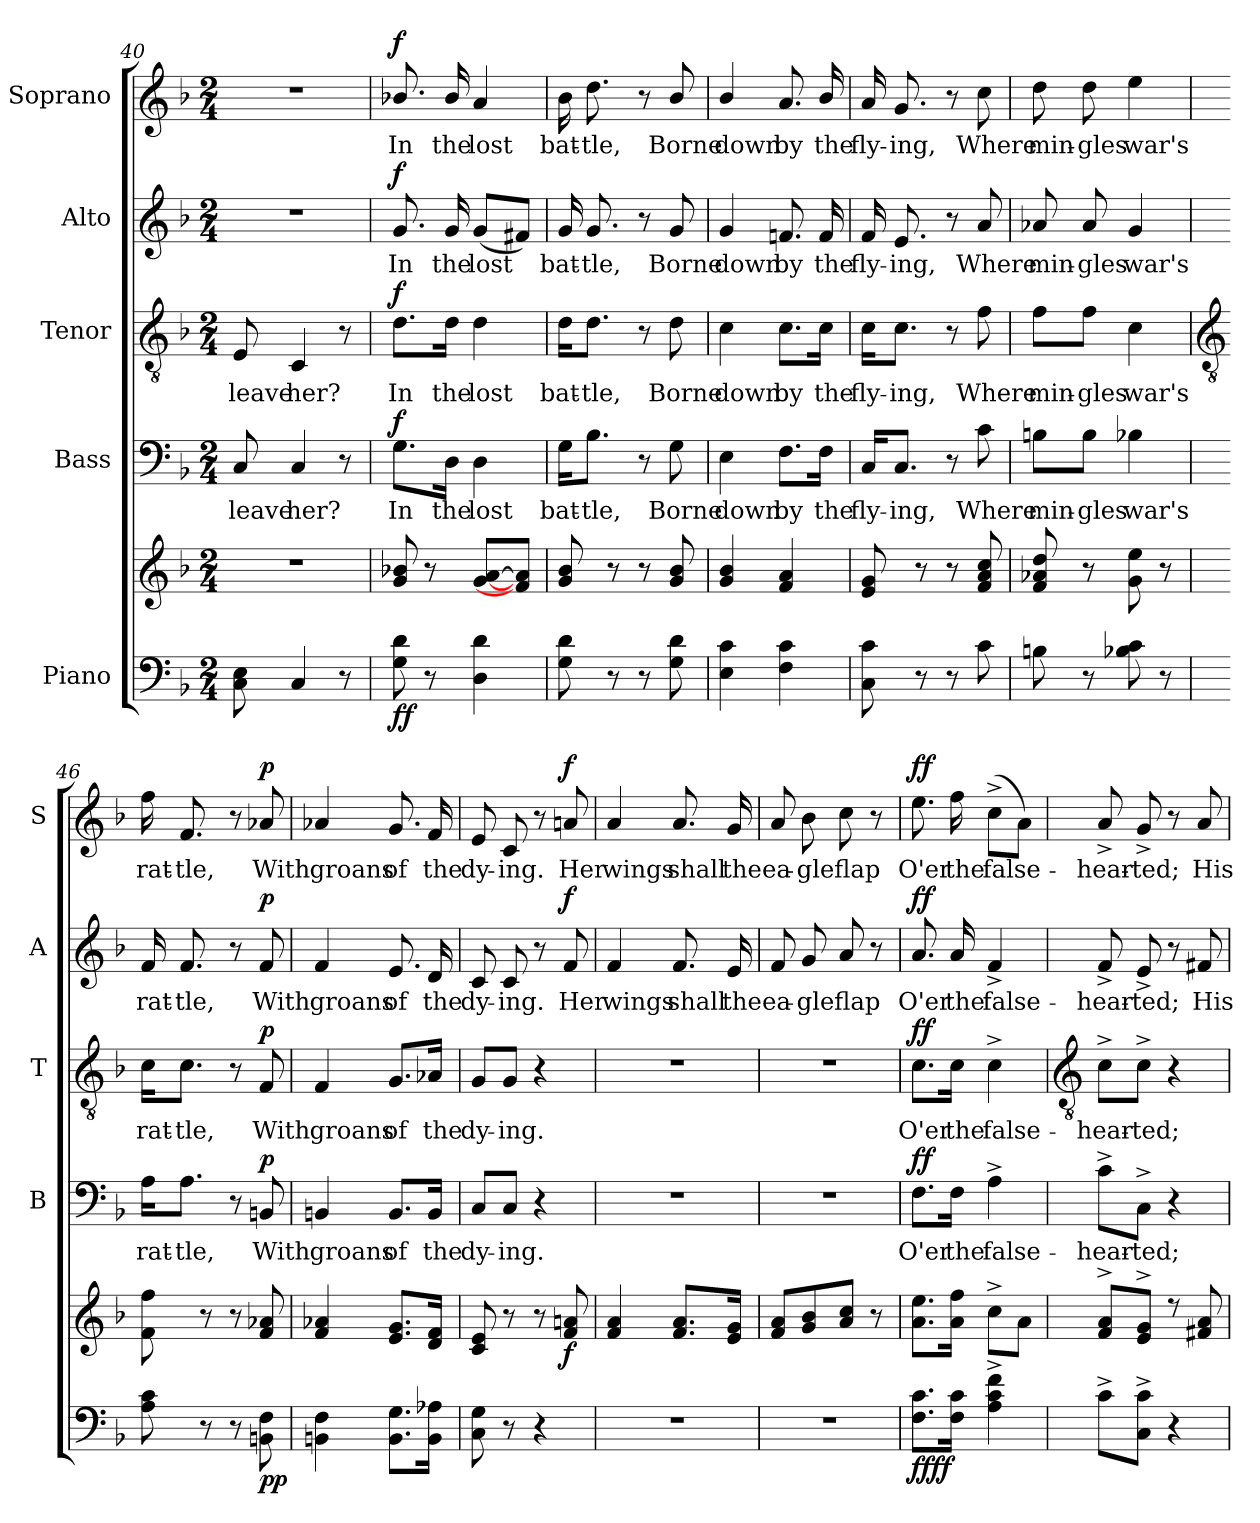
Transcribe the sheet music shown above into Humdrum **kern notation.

**kern	**kern	**dynam	**kern	**text	**dynam	**kern	**text	**dynam	**kern	**text	**dynam	**kern	**text	**dynam
*part5	*part5	*part5	*part4	*part4	*part4	*part3	*part3	*part3	*part2	*part2	*part2	*part1	*part1	*part1
*staff6	*staff5	*staff5/6	*staff4	*staff4	*staff4	*staff3	*staff3	*staff3	*staff2	*staff2	*staff2	*staff1	*staff1	*staff1
*I"Piano	*	*	*I"Bass	*	*	*I"Tenor	*	*	*I"Alto	*	*	*I"Soprano	*	*
*	*	*	*I'B	*	*	*I'T	*	*	*I'A	*	*	*I'S	*	*
*clefF4	*clefG2	*	*clefF4	*	*	*clefGv2	*	*	*clefG2	*	*	*clefG2	*	*
*k[b-]	*k[b-]	*	*k[b-]	*	*	*k[b-]	*	*	*k[b-]	*	*	*k[b-]	*	*
*F:	*F:	*	*F:	*	*	*F:	*	*	*F:	*	*	*F:	*	*
*M2/4	*M2/4	*	*M2/4	*	*	*M2/4	*	*	*M2/4	*	*	*M2/4	*	*
=40	=40	=40	=40	=40	=40	=40	=40	=40	=40	=40	=40	=40	=40	=40
!	!LO:N:vis=1	!	!	!LO:LY:b	!	!	!LO:LY:b	!	!LO:N:vis=1	!	!	!LO:N:vis=1	!	!
8C 8E	2r	.	8C	leave	.	8E	leave	.	2r	.	.	2r	.	.
!	!	!	!	!LO:LY:b	!	!	!LO:LY:b	!	!	!	!	!	!	!
4C	.	.	4C	her?	.	4C	her?	.	.	.	.	.	.	.
8r	.	.	8r	.	.	8r	.	.	.	.	.	.	.	.
=41	=41	=41	=41	=41	=41	=41	=41	=41	=41	=41	=41	=41	=41	=41
!	!	!LO:DY:b=2	!	!LO:LY:b	!	!	!LO:LY:b	!	!	!LO:LY:b	!	!	!LO:LY:b	!
!	!	!LO:DY:n=1:b	!	!	!LO:DY:b	!	!	!LO:DY:b	!	!	!LO:DY:b	!	!	!LO:DY:b
8G 8d	8g/ 8b-X/	f f	8.G\L	In	f	8.d\L	In	f	8.g/	In	f	8.b-X/	In	f
8r	8r	.	.	.	.	.	.	.	.	.	.	.	.	.
!	!	!	!	!LO:LY:b	!	!	!LO:LY:b	!	!	!LO:LY:b	!	!	!LO:LY:b	!
.	.	.	16D\Jk	the	.	16d\Jk	the	.	16g/	the	.	16b-/	the	.
!	!	!	!	!LO:LY:b	!	!	!LO:LY:b	!	!	!LO:LY:b	!	!	!LO:LY:b	!
4D 4d	[8g [8aL	.	4D	lost	.	4d	lost	.	(<8gL	lost	.	4a	lost	.
.	8f#] 8a]J	.	.	.	.	.	.	.	8f#XJ)	.	.	.	.	.
=42	=42	=42	=42	=42	=42	=42	=42	=42	=42	=42	=42	=42	=42	=42
!	!	!	!	!LO:LY:b	!	!	!LO:LY:b	!	!	!LO:LY:b	!	!	!LO:LY:b	!
8G 8d	8g 8b-	.	16G\KL	bat-	.	16d\KL	bat-	.	16g	bat-	.	16b-	bat-	.
!	!	!	!	!LO:LY:b	!	!	!LO:LY:b	!	!	!LO:LY:b	!	!	!LO:LY:b	!
.	.	.	8.B-\J	-tle,	.	8.d\J	-tle,	.	8.g	-tle,	.	8.dd	-tle,	.
8r	8r	.	.	.	.	.	.	.	.	.	.	.	.	.
8r	8r	.	8r	.	.	8r	.	.	8r	.	.	8r	.	.
!	!	!	!	!LO:LY:b	!	!	!LO:LY:b	!	!	!LO:LY:b	!	!	!LO:LY:b	!
8G 8d	8g/ 8b-/	.	8G	Borne	.	8d	Borne	.	8g/	Borne	.	8b-/	Borne	.
=43	=43	=43	=43	=43	=43	=43	=43	=43	=43	=43	=43	=43	=43	=43
!	!	!	!	!LO:LY:b	!	!	!LO:LY:b	!	!	!LO:LY:b	!	!	!LO:LY:b	!
4E 4c	4g/ 4b-/	.	4E	down	.	4c	down	.	4g/	down	.	4b-/	down	.
!	!	!	!	!LO:LY:b	!	!	!LO:LY:b	!	!	!LO:LY:b	!	!	!LO:LY:b	!
4F 4c	4f 4a	.	8.F\L	by	.	8.c\L	by	.	8.fn	by	.	8.a	by	.
!	!	!	!	!LO:LY:b	!	!	!LO:LY:b	!	!	!LO:LY:b	!	!	!LO:LY:b	!
.	.	.	16F\Jk	the	.	16c\Jk	the	.	16f/	the	.	16b-/	the	.
=44	=44	=44	=44	=44	=44	=44	=44	=44	=44	=44	=44	=44	=44	=44
!	!	!	!	!LO:LY:b	!	!	!LO:LY:b	!	!	!LO:LY:b	!	!	!LO:LY:b	!
8C 8c	8e 8g	.	16C/KL	fly-	.	16c\KL	fly-	.	16f	fly-	.	16a	fly-	.
!	!	!	!	!LO:LY:b	!	!	!LO:LY:b	!	!	!LO:LY:b	!	!	!LO:LY:b	!
.	.	.	8.C/J	-ing,	.	8.c\J	-ing,	.	8.e	-ing,	.	8.g	-ing,	.
8r	8r	.	.	.	.	.	.	.	.	.	.	.	.	.
8r	8r	.	8r	.	.	8r	.	.	8r	.	.	8r	.	.
!	!	!	!	!LO:LY:b	!	!	!LO:LY:b	!	!	!LO:LY:b	!	!	!LO:LY:b	!
8c	8f 8a 8cc	.	8c	Where	.	8f	Where	.	8a	Where	.	8cc	Where	.
=45	=45	=45	=45	=45	=45	=45	=45	=45	=45	=45	=45	=45	=45	=45
!	!	!	!	!LO:LY:b	!	!	!LO:LY:b	!	!	!LO:LY:b	!	!	!LO:LY:b	!
8Bn	8f 8a-X 8dd	.	8Bn\L	min-	.	8f\L	min-	.	8a-X	min-	.	8dd	min-	.
!	!	!	!	!LO:LY:b	!	!	!LO:LY:b	!	!	!LO:LY:b	!	!	!LO:LY:b	!
8r	8r	.	8B\J	-gles	.	8f\J	-gles	.	8a-	-gles	.	8dd	-gles	.
!	!	!	!	!LO:LY:b	!	!	!LO:LY:b	!	!	!LO:LY:b	!	!	!LO:LY:b	!
8B-X 8c	8g 8ee	.	4B-X	war's	.	4c	war's	.	4g	war's	.	4ee	war's	.
8r	8r	.	.	.	.	.	.	.	.	.	.	.	.	.
!!LO:LB:g=z
=46	=46	=46	=46	=46	=46	=46	=46	=46	=46	=46	=46	=46	=46	=46
*	*	*	*	*	*	*clefGv2	*	*	*	*	*	*	*	*
!	!	!	!	!LO:LY:b	!	!	!LO:LY:b	!	!	!LO:LY:b	!	!	!LO:LY:b	!
8A 8c	8f 8ff	.	16A\KL	rat-	.	16c\KL	rat-	.	16f	rat-	.	16ff	rat-	.
!	!	!	!	!LO:LY:b	!	!	!LO:LY:b	!	!	!LO:LY:b	!	!	!LO:LY:b	!
.	.	.	8.A\J	-tle,	.	8.c\J	-tle,	.	8.f	-tle,	.	8.f	-tle,	.
8r	8r	.	.	.	.	.	.	.	.	.	.	.	.	.
8r	8r	.	8r	.	.	8r	.	.	8r	.	.	8r	.	.
!	!	!LO:DY:b=2	!	!LO:LY:b	!	!	!LO:LY:b	!	!	!LO:LY:b	!	!	!LO:LY:b	!
!	!	!LO:DY:n=1:b	!	!	!LO:DY:b	!	!	!LO:DY:b	!	!	!LO:DY:b	!	!	!LO:DY:b
8BBn 8F	8f 8a-X	p p	8BBn	With	p	8F	With	p	8f	With	p	8a-X	With	p
=47	=47	=47	=47	=47	=47	=47	=47	=47	=47	=47	=47	=47	=47	=47
!	!	!	!	!LO:LY:b	!	!	!LO:LY:b	!	!	!LO:LY:b	!	!	!LO:LY:b	!
4BBn 4F	4f 4a-X	.	4BBn	groans	.	4F	groans	.	4f	groans	.	4a-X	groans	.
!	!	!	!	!LO:LY:b	!	!	!LO:LY:b	!	!	!LO:LY:b	!	!	!LO:LY:b	!
8.BB 8.GL	8.e 8.gL	.	8.BB/L	of	.	8.G/L	of	.	8.e	of	.	8.g	of	.
!	!	!	!	!LO:LY:b	!	!	!LO:LY:b	!	!	!LO:LY:b	!	!	!LO:LY:b	!
16BB 16A-XJ	16d 16fJ	.	16BB/Jk	the	.	16A-X/Jk	the	.	16d	the	.	16f	the	.
=48	=48	=48	=48	=48	=48	=48	=48	=48	=48	=48	=48	=48	=48	=48
!	!	!	!	!LO:LY:b	!	!	!LO:LY:b	!	!	!LO:LY:b	!	!	!LO:LY:b	!
8C 8G	8c 8e	.	8C/L	dy-	.	8G/L	dy-	.	8c	dy-	.	8e	dy-	.
!	!	!	!	!LO:LY:b	!	!	!LO:LY:b	!	!	!LO:LY:b	!	!	!LO:LY:b	!
8r	8r	.	8C/J	-ing.	.	8G/J	-ing.	.	8c	-ing.	.	8c	-ing.	.
4r	8r	.	4r	.	.	4r	.	.	8r	.	.	8r	.	.
!	!	!LO:DY:b	!	!	!	!	!	!	!	!LO:LY:b	!LO:DY:b	!	!LO:LY:b	!LO:DY:b
.	8f 8an	f	.	.	.	.	.	.	8f	Her	f	8an	Her	f
=49	=49	=49	=49	=49	=49	=49	=49	=49	=49	=49	=49	=49	=49	=49
!LO:N:vis=1	!	!	!LO:N:vis=1	!	!	!LO:N:vis=1	!	!	!	!LO:LY:b	!	!	!LO:LY:b	!
2r	4f 4a	.	2r	.	.	2r	.	.	4f	wings	.	4a	wings	.
!	!	!	!	!	!	!	!	!	!	!LO:LY:b	!	!	!LO:LY:b	!
.	8.f 8.aL	.	.	.	.	.	.	.	8.f	shall	.	8.a	shall	.
!	!	!	!	!	!	!	!	!	!	!LO:LY:b	!	!	!LO:LY:b	!
.	16e 16gJ	.	.	.	.	.	.	.	16e	the	.	16g	the	.
=50	=50	=50	=50	=50	=50	=50	=50	=50	=50	=50	=50	=50	=50	=50
!LO:N:vis=1	!	!	!LO:N:vis=1	!	!	!LO:N:vis=1	!	!	!	!LO:LY:b	!	!	!LO:LY:b	!
2r	8f 8aL	.	2r	.	.	2r	.	.	8f	ea-	.	8a	ea-	.
!	!	!	!	!	!	!	!	!	!	!LO:LY:b	!	!	!LO:LY:b	!
.	8g 8b-	.	.	.	.	.	.	.	8g	-gle	.	8b-	-gle	.
!	!	!	!	!	!	!	!	!	!	!LO:LY:b	!	!	!LO:LY:b	!
.	8a 8ccJ	.	.	.	.	.	.	.	8a	flap	.	8cc	flap	.
.	8r	.	.	.	.	.	.	.	8r	.	.	8r	.	.
=51	=51	=51	=51	=51	=51	=51	=51	=51	=51	=51	=51	=51	=51	=51
!	!	!LO:DY:b=2	!	!LO:LY:b	!	!	!LO:LY:b	!	!	!LO:LY:b	!	!	!LO:LY:b	!
!	!	!LO:DY:n=1:b	!	!	!LO:DY:b	!	!	!LO:DY:b	!	!	!LO:DY:b	!	!	!LO:DY:b
8.F 8.cL	8.a 8.eeL	ff ff	8.F\L	O'er	ff	8.c\L	O'er	ff	8.a	O'er	ff	8.ee	O'er	ff
!	!	!	!	!LO:LY:b	!	!	!LO:LY:b	!	!	!LO:LY:b	!	!	!LO:LY:b	!
16F 16cJ	16a 16ffJ	.	16F\Jk	the	.	16c\Jk	the	.	16a	the	.	16ff	the	.
!	!	!	!	!LO:LY:b	!	!	!LO:LY:b	!	!	!LO:LY:b	!	!	!LO:LY:b	!
4A^ 4c^ 4f^	8cc^L	.	4A^	false-	.	4c^	false-	.	4f^	false-	.	(>8cc^L	false-	.
.	8aJ	.	.	.	.	.	.	.	.	.	.	8aJ)	.	.
!!LO:LB:g=z
=52	=52	=52	=52	=52	=52	=52	=52	=52	=52	=52	=52	=52	=52	=52
*	*	*	*	*	*	*clefGv2	*	*	*	*	*	*	*	*
*	*^	*	*	*	*	*	*	*	*	*	*	*	*	*
!	!	!LO:N:vis=1	!	!	!LO:LY:b	!	!	!LO:LY:b	!	!	!LO:LY:b	!	!	!LO:LY:b	!
8c^L	8f^ 8a^L	2ryy	.	8c^\L	-hear-	.	8c^\L	-hear-	.	8f^	-hear-	.	8a^	hear-	.
!	!	!	!	!	!LO:LY:b	!	!	!LO:LY:b	!	!	!LO:LY:b	!	!	!LO:LY:b	!
8C^ 8c^J	8e^ 8g^J	.	.	8C^\J	-ted;	.	8c^\J	-ted;	.	8e^	-ted;	.	8g^	-ted;	.
4r	8r	.	.	4r	.	.	4r	.	.	8r	.	.	8r	.	.
!	!	!	!	!	!	!	!	!	!	!	!LO:LY:b	!	!	!LO:LY:b	!
.	8f#X 8a	.	.	.	.	.	.	.	.	8f#X	His	.	8a	His	.
*	*v	*v	*	*	*	*	*	*	*	*	*	*	*	*	*
=	=	=	=	=	=	=	=	=	=	=	=	=	=	=
*-	*-	*-	*-	*-	*-	*-	*-	*-	*-	*-	*-	*-	*-	*-
